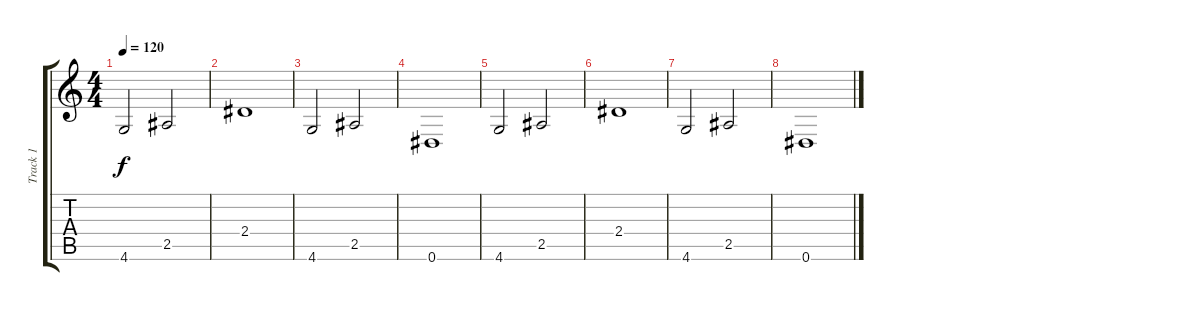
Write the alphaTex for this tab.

\track ("Track 1" "Track 1") {instrument distortionguitar}
\staff {score tabs}
\tuning (Eb4 Bb3 Gb3 Db3 Ab2 Eb2) {hide}
\ts (4 4)
\tempo 120
\clef g2
\ks c
4.6.2{dy f} 2.5.2 |
2.4.1 |
4.6.2 2.5.2 |
0.6.1 |
4.6.2 2.5.2 |
2.4.1 |
4.6.2 2.5.2 |
0.6.1
